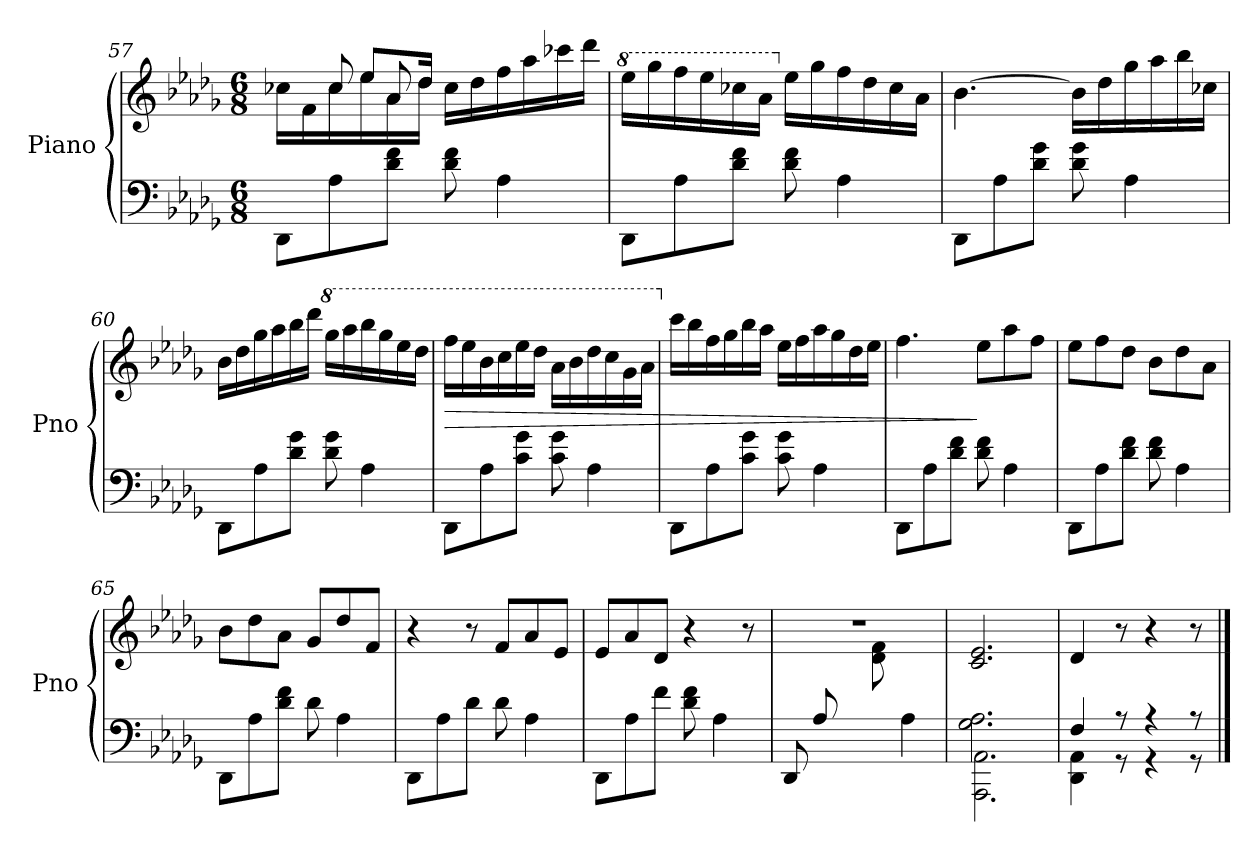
**kern	**kern	**dynam
*part1	*part1	*part1
*staff2	*staff1	*staff1/2
*I"Piano	*	*
*I'Pno	*	*
*clefF4	*clefG2	*
*k[b-e-a-d-g-]	*k[b-e-a-d-g-]	*
*M6/8	*M6/8	*
=57	=57	=57
*	*^	*
*	*	*^	*
8DD-\L	8rddyy	16cc-X\LL	8.rGGyy	.
.	.	16f\	.	.
8A-\	8cc-/	16cc-\	.	.
.	.	16ee-\	8ee-/L	.
8d-\ 8f\J	8a-/	16a-\	.	.
.	.	16dd-\JJ	16dd-/Jk	.
8d-\ 8f\	4.rffyy	16cc-\LL	8rBByy	.
.	.	16dd-\	.	.
4A-\	.	16ff\	4rBByy	.
.	.	16aa-\	.	.
.	.	16ccc-X\	.	.
.	.	16ddd-\JJ	.	.
*	*v	*v	*v	*
=58	=58	=58
*	*8va	*
8DD-\L	16eee-\LL	.
.	16ggg-\	.
8A-\	16fff\	.
.	16eee-\	.
8d-\ 8f\J	16ccc-X\	.
.	16aa-\JJ	.
*	*X8va	*
8d-\ 8f\	16ee-\LL	.
.	16gg-\	.
4A-\	16ff\	.
.	16dd-\	.
.	16cc-\	.
.	16a-\JJ	.
!!LO:PB:g=z
=59	=59	=59
8DD-\L	[4.b-\	.
8A-\	.	.
8d-\ 8g-\J	.	.
8d-\ 8g-\	16b-\LL]	.
.	16dd-\	.
4A-\	16gg-\	.
.	16aa-\	.
.	16bb-\	.
.	16cc-X\JJ	.
=60	=60	=60
8DD-\L	16b-\LL	.
.	16dd-\	.
8A-\	16gg-\	.
.	16aa-\	.
8d-\ 8g-\J	16bb-\	.
.	16ddd-\JJ	.
*	*8va	*
8d-\ 8g-\	16ggg-\LL	.
.	16aaa-\	.
4A-\	16bbb-\	.
.	16ggg-\	.
.	16eee-\	.
.	16ddd-\JJ	.
=61	=61	=61
!	!	!LO:HP:b
8DD-\L	16fff\LL	>
.	16eee-\	.
8A-\	16bb-\	.
.	16ccc\	.
8c\ 8g-\J	16eee-\	.
.	16ddd-\JJ	.
8c\ 8g-\	16aa-\LL	.
.	16bb-\	.
4A-\	16ddd-\	.
.	16ccc\	.
.	16gg-\	.
.	16aa-\JJ	.
!!LO:LB:g=z
=62	=62	=62
*	*X8va	*
8DD-\L	16ccc\LL	.
.	16bb-\	.
8A-\	16ff\	.
.	16gg-\	.
8c\ 8g-\J	16bb-\	.
.	16aa-\JJ	.
8c\ 8g-\	16ee-\LL	.
.	16ff\	.
4A-\	16aa-\	.
.	16gg-\	.
.	16dd-\	.
.	16ee-\JJ	.
=63	=63	=63
8DD-\L	4.ff\	.
8A-\	.	.
8d-\ 8f\J	.	.
8d-\ 8f\	8ee-\L	]
4A-\	8aa-\	.
.	8ff\J	.
=64	=64	=64
8DD-\L	8ee-\L	.
8A-\	8ff\	.
8d-\ 8f\J	8dd-\J	.
8d-\ 8f\	8b-\L	.
4A-\	8dd-\	.
.	8a-\J	.
=65	=65	=65
8DD-\L	8b-\L	.
8A-\	8dd-\	.
8d-\ 8f\J	8a-\J	.
8d-\	8g-/L	.
4A-\	8dd-/	.
.	8f/J	.
!!LO:LB:g=z
=66	=66	=66
8DD-\L	4r	.
8A-\	.	.
8d-\J	8r	.
8d-\	8f/L	.
4A-\	8a-/	.
.	8e-/J	.
=67	=67	=67
8DD-\L	8e-/L	.
8A-\	8a-/	.
8f\J	8d-/J	.
8d-\ 8f\	4r	.
4A-\	.	.
.	8r	.
=68	=68	=68
*	*^	*
8DD-/L	2.r	4ryy	.
8A-/	.	.	.
4ryy	.	8d-\ 8f\J	.
.	.	8d-\ 8f\	.
4A-\	.	4ryy	.
*	*v	*v	*
=69	=69	=69
*^	*	*
2.G-\ 2.A-\	2.AAA-\ 2.AA-\	2.c/ 2.e-/	.
=70	=70	=70	=70
4F/	4DD-\ 4AA-\	4d-/	.
8r	8r	8r	.
4r	4r	4r	.
8r	8r	8r	.
*v	*v	*	*
==	==	==
*-	*-	*-
